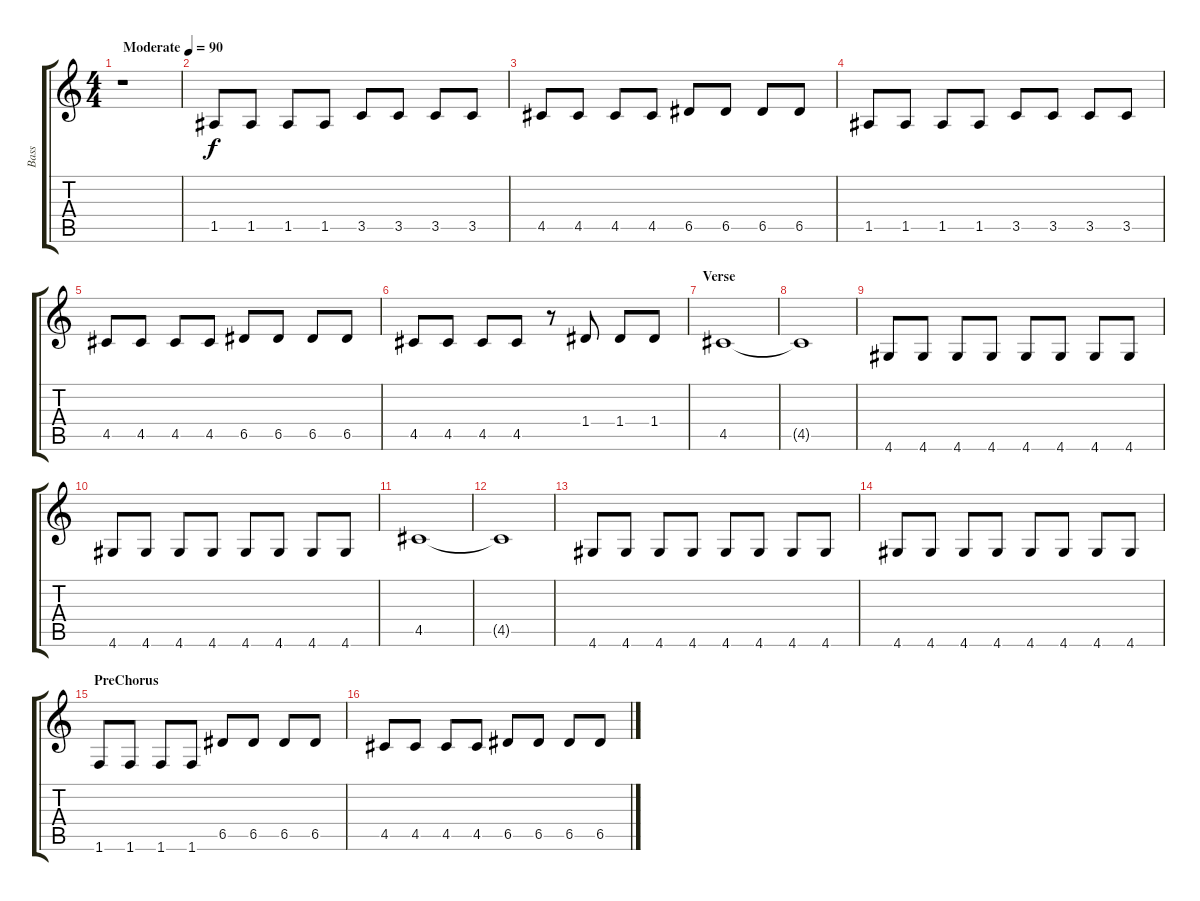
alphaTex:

\track ("Bass" "Bass") {instrument electricbasspick}
\staff {score tabs}
\tuning (E4 B3 G3 D3 A2 E2) {hide}
\ts (4 4)
\tempo (90 "Moderate")
\clef g2
\ks c
r.1{dy f instrument electricbasspick} |
1.5.8 1.5.8 1.5.8 1.5.8 3.5.8 3.5.8 3.5.8 3.5.8 |
4.5.8 4.5.8 4.5.8 4.5.8 6.5.8 6.5.8 6.5.8 6.5.8 |
1.5.8 1.5.8 1.5.8 1.5.8 3.5.8 3.5.8 3.5.8 3.5.8 |
4.5.8 4.5.8 4.5.8 4.5.8 6.5.8 6.5.8 6.5.8 6.5.8 |
4.5.8 4.5.8 4.5.8 4.5.8 r.8 1.4.8 1.4.8 1.4.8 |
\section ("" "Verse")
4.5.1 |
4.5{t}.1 |
4.6.8 4.6.8 4.6.8 4.6.8 4.6.8 4.6.8 4.6.8 4.6.8 |
4.6.8 4.6.8 4.6.8 4.6.8 4.6.8 4.6.8 4.6.8 4.6.8 |
4.5.1 |
4.5{t}.1 |
4.6.8 4.6.8 4.6.8 4.6.8 4.6.8 4.6.8 4.6.8 4.6.8 |
4.6.8 4.6.8 4.6.8 4.6.8 4.6.8 4.6.8 4.6.8 4.6.8 |
\section ("" "PreChorus")
1.6.8 1.6.8 1.6.8 1.6.8 6.5.8 6.5.8 6.5.8 6.5.8 |
4.5.8 4.5.8 4.5.8 4.5.8 6.5.8 6.5.8 6.5.8 6.5.8
